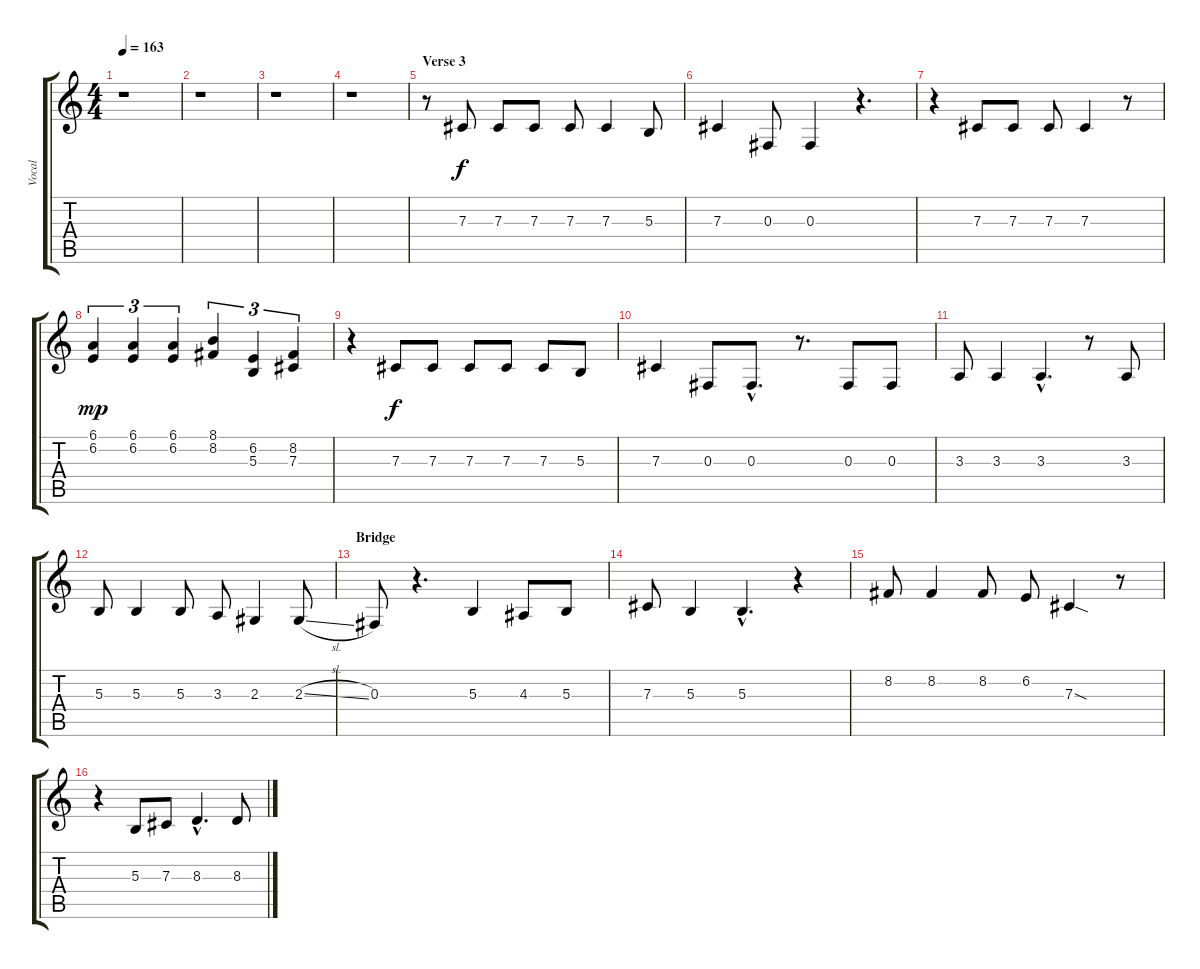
\track ("Vocal" "Vocal") {instrument lead6voice}
\staff {score tabs}
\tuning (Eb4 Bb3 Gb3 Db3 Ab2 Eb2) {hide}
\ts (4 4)
\tempo 163
\clef g2
\ks c
r.1{dy f} |
r.1 |
r.1 |
r.1 |
\section ("" "Verse 3")
r.8 7.3.8 7.3.8 7.3.8 7.3.8 7.3.4 5.3.8 |
7.3.4 0.3.8 0.3.4 r.4{d} |
r.4 7.3.8 7.3.8 7.3.8 7.3.4 r.8 |
(6.1 6.2).4{tu (3 2) dy mp} (6.1 6.2).4{tu (3 2)} (6.1 6.2).4{tu (3 2)} (8.1 8.2).4{tu (3 2)} (6.2 5.3).4{tu (3 2)} (8.2 7.3).4{tu (3 2)} |
r.4 7.3.8{dy f} 7.3.8 7.3.8 7.3.8 7.3.8 5.3.8 |
7.3.4 0.3.8 0.3{hac}.8{d} r.8{d} 0.3.8 0.3.8 |
3.3.8 3.3.4 3.3{hac}.4{d} r.8 3.3.8 |
5.3.8 5.3.4 5.3.8 3.3.8 2.3.4 2.3{sl}.8 |
\section ("" "Bridge")
0.3.8 r.4{d} 5.3.4 4.3.8 5.3.8 |
7.3.8 5.3.4 5.3{hac}.4{d} r.4 |
8.2.8 8.2.4 8.2.8 6.2.8 7.3{sod}.4 r.8 |
r.4 5.3.8 7.3.8 8.3{hac}.4{d} 8.3.8
